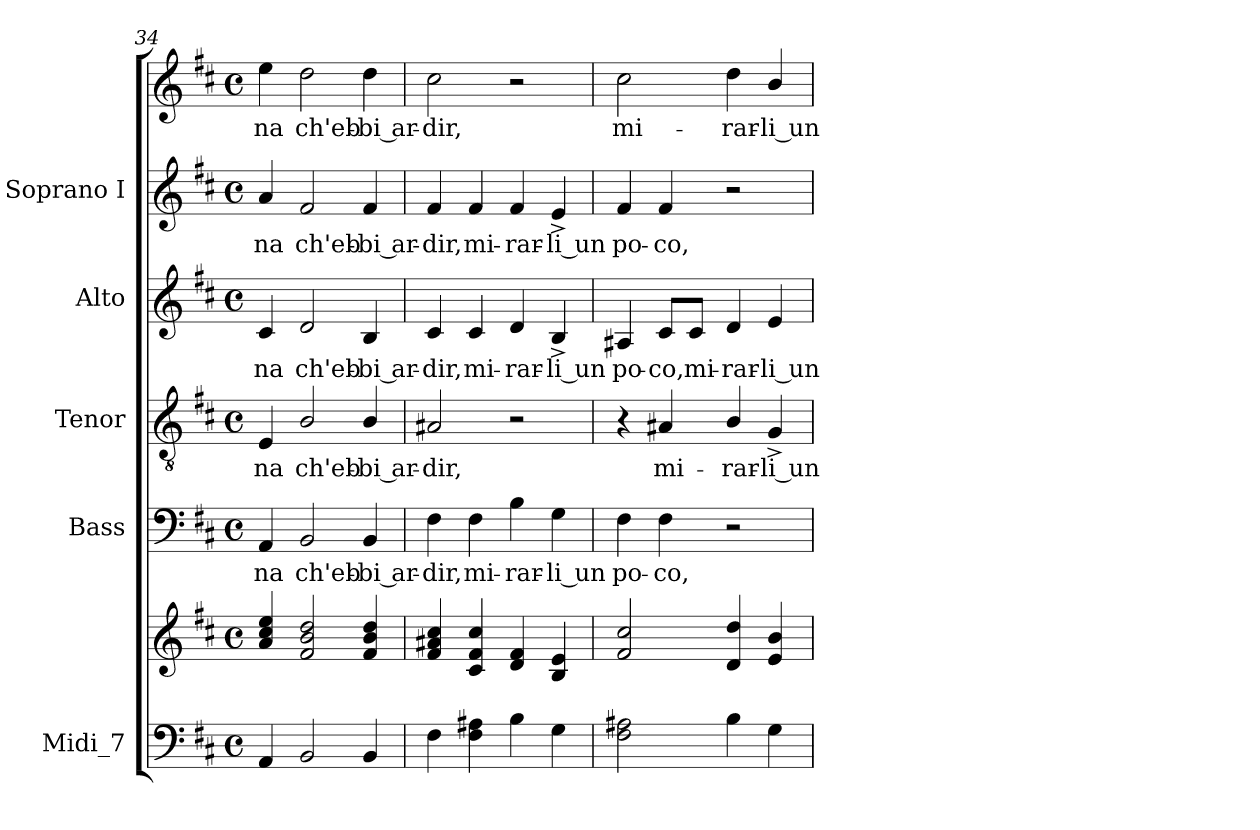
**kern	**kern	**kern	**text	**kern	**text	**kern	**text	**kern	**text	**kern	**text
*part5	*part5	*part4	*part4	*part3	*part3	*part2	*part2	*part1	*part1	*part1	*part1
*staff7	*staff6	*staff5	*staff5	*staff4	*staff4	*staff3	*staff3	*staff2	*staff2	*staff1	*staff1
*I"Midi_7	*	*I"Bass	*	*I"Tenor	*	*I"Alto	*	*I"Soprano I	*	*	*
*	*	*I'B	*	*I'T	*	*I'A	*	*I'S	*	*	*
*clefF4	*clefG2	*clefF4	*	*clefGv2	*	*clefG2	*	*clefG2	*	*clefG2	*
*k[f#c#]	*k[f#c#]	*k[f#c#]	*	*k[f#c#]	*	*k[f#c#]	*	*k[f#c#]	*	*k[f#c#]	*
*D:	*D:	*D:	*	*D:	*	*D:	*	*D:	*	*D:	*
*M4/4	*M4/4	*M4/4	*	*M4/4	*	*M4/4	*	*M4/4	*	*M4/4	*
*met(c)	*met(c)	*met(c)	*	*met(c)	*	*met(c)	*	*met(c)	*	*met(c)	*
=34	=34	=34	=34	=34	=34	=34	=34	=34	=34	=34	=34
*	*^	*	*	*	*	*	*	*	*	*	*
!	!	!	!	!LO:LY:b	!	!LO:LY:b	!	!LO:LY:b	!	!LO:LY:b	!	!LO:LY:b
4AA/	4a/ 4cc#/ 4ee/	1ryy	4AA	-na	4E	-na	4c#	-na	4a	-na	4ee	-na
!	!	!	!	!LO:LY:b	!	!LO:LY:b	!	!LO:LY:b	!	!LO:LY:b	!	!LO:LY:b
2BB/	2f#/ 2b/ 2dd/	.	2BB	ch'eb-	2B/	ch'eb-	2d	ch'eb-	2f#	ch'eb-	2dd	ch'eb-
!	!	!	!	!LO:LY:b	!	!LO:LY:b	!	!LO:LY:b	!	!LO:LY:b	!	!LO:LY:b
4BB/	4f#/ 4b/ 4dd/	.	4BB	-bi ar-	4B/	-bi ar-	4B	-bi ar-	4f#	-bi ar-	4dd	-bi ar-
=35	=35	=35	=35	=35	=35	=35	=35	=35	=35	=35	=35	=35
!	!	!	!	!LO:LY:b	!	!LO:LY:b	!	!LO:LY:b	!	!LO:LY:b	!	!LO:LY:b
4F#	4f#/ 4a#X/ 4cc#/	1ryy	4F#	-dir,	2A#X	-dir,	4c#	-dir,	4f#	dir,	2cc#	-dir,
!	!	!	!	!LO:LY:b	!	!	!	!LO:LY:b	!	!LO:LY:b	!	!
4F# 4A#X	4c#/ 4f#/ 4cc#/	.	4F#	mi-	.	.	4c#	mi-	4f#	mi-	.	.
!	!	!	!	!LO:LY:b	!	!	!	!LO:LY:b	!	!LO:LY:b	!	!
4B	4d/ 4f#/	.	4B	-rar-	2r	.	4d	-rar-	4f#	-rar-	2r	.
!	!	!	!	!LO:LY:b	!	!	!	!LO:LY:b	!	!LO:LY:b	!	!
4G	4B/ 4e/	.	4G	-li un	.	.	4B^/	-li un	4e^	-li un	.	.
=36	=36	=36	=36	=36	=36	=36	=36	=36	=36	=36	=36	=36
!	!	!	!	!LO:LY:b	!	!	!	!LO:LY:b	!	!LO:LY:b	!	!LO:LY:b
2F# 2A#X	2f#/ 2cc#/	1ryy	4F#	po-	4r	.	4A#X	po-	4f#	po-	2cc#	mi-
!	!	!	!	!LO:LY:b	!	!LO:LY:b	!	!LO:LY:b	!	!LO:LY:b	!	!
.	.	.	4F#	-co,	4A#X	mi-	8c#/L	-co,	4f#	-co,	.	.
!	!	!	!	!	!	!	!	!LO:LY:b	!	!	!	!
.	.	.	.	.	.	.	8c#/J	mi-	.	.	.	.
!	!	!	!	!	!	!LO:LY:b	!	!LO:LY:b	!	!	!	!LO:LY:b
4B	4d/ 4dd/	.	2r	.	4B/	-rar-	4d	-rar-	2r	.	4dd	-rar-
!	!	!	!	!	!	!LO:LY:b	!	!LO:LY:b	!	!	!	!LO:LY:b
4G	4e/ 4b/	.	.	.	4G^	-li un	4e	-li un	.	.	4b/	-li un
*	*v	*v	*	*	*	*	*	*	*	*	*	*
=	=	=	=	=	=	=	=	=	=	=	=
*-	*-	*-	*-	*-	*-	*-	*-	*-	*-	*-	*-
